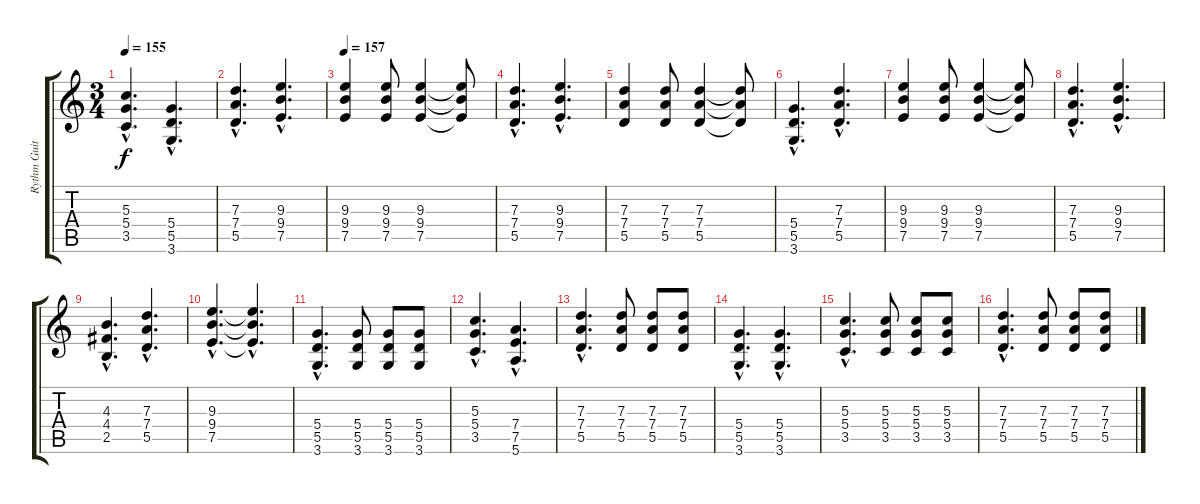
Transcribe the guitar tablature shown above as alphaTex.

\track ("Rythm Guitar 1" "Rythm Guit") {instrument distortionguitar}
\staff {score tabs}
\tuning (E4 B3 G3 D3 A2 E2) {hide}
\ts (3 4)
\tempo 155
\clef g2
\ks c
(5.3{hac} 5.4{hac} 3.5{hac}).4{d dy f} (5.4{hac} 5.5{hac} 3.6{hac}).4{d} |
(7.3{hac} 7.4{hac} 5.5{hac}).4{d} (9.3{hac} 9.4{hac} 7.5{hac}).4{d} |
\tempo 155
\tempo 157
(9.3 9.4 7.5).4 (9.3 9.4 7.5).8 (9.3 9.4 7.5).4 (9.3{t} 9.4{t} 7.5{t}).8 |
(7.3{hac} 7.4{hac} 5.5{hac}).4{d} (9.3{hac} 9.4{hac} 7.5{hac}).4{d} |
(7.3 7.4 5.5).4 (7.3 7.4 5.5).8 (7.3 7.4 5.5).4 (7.3{t} 7.4{t} 5.5{t}).8 |
(5.4{hac} 5.5{hac} 3.6{hac}).4{d} (7.3{hac} 7.4{hac} 5.5{hac}).4{d} |
(9.3 9.4 7.5).4 (9.3 9.4 7.5).8 (9.3 9.4 7.5).4 (9.3{t} 9.4{t} 7.5{t}).8 |
(7.3{hac} 7.4{hac} 5.5{hac}).4{d} (9.3{hac} 9.4{hac} 7.5{hac}).4{d} |
(4.3{hac} 4.4{hac} 2.5{hac}).4{d} (7.3{hac} 7.4{hac} 5.5{hac}).4{d} |
(9.3{hac} 9.4{hac} 7.5{hac}).4{d} (9.3{hac t} 9.4{hac t} 7.5{hac t}).4{d} |
(5.4{hac} 5.5{hac} 3.6{hac}).4{d} (5.4 5.5 3.6).8 (5.4 5.5 3.6).8 (5.4 5.5 3.6).8 |
(5.3{hac} 5.4{hac} 3.5{hac}).4{d} (7.4{hac} 7.5{hac} 5.6{hac}).4{d} |
(7.3{hac} 7.4{hac} 5.5{hac}).4{d} (7.3 7.4 5.5).8 (7.3 7.4 5.5).8 (7.3 7.4 5.5).8 |
(5.4{hac} 5.5{hac} 3.6{hac}).4{d} (5.4{hac} 5.5{hac} 3.6{hac}).4{d} |
(5.3{hac} 5.4{hac} 3.5{hac}).4{d} (5.3 5.4 3.5).8 (5.3 5.4 3.5).8 (5.3 5.4 3.5).8 |
(7.3{hac} 7.4{hac} 5.5{hac}).4{d} (7.3 7.4 5.5).8 (7.3 7.4 5.5).8 (7.3 7.4 5.5).8
